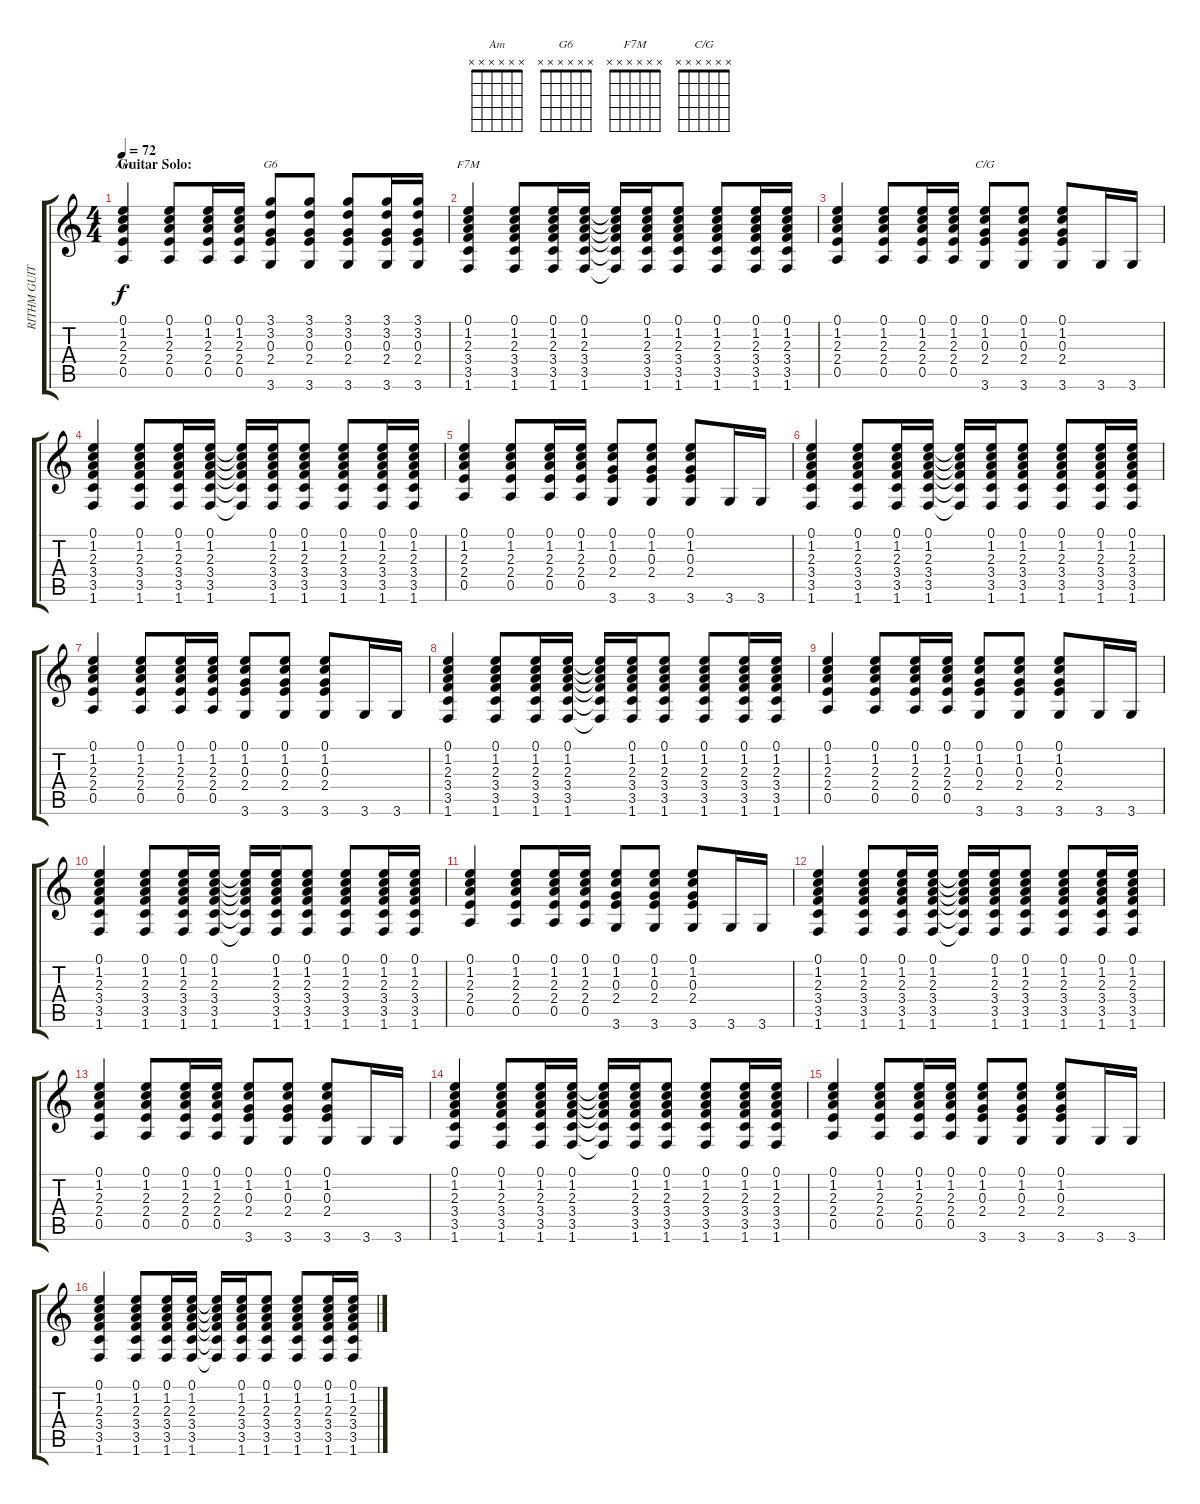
\track ("RITHM GUITAR" "RITHM GUIT") {instrument electricguitarclean}
\staff {score tabs}
\tuning (E4 B3 G3 D3 A2 E2) {hide}
\chord ("Am" x x x x x x)
\chord ("G6" x x x x x x)
\chord ("F7M" x x x x x x)
\chord ("C/G" x x x x x x)
\ts (4 4)
\section ("" "Guitar Solo:")
\tempo 72
\clef g2
\ks c
(0.1 1.2 2.3 2.4 0.5).4{ch "Am" dy f instrument electricguitarclean} (0.1 1.2 2.3 2.4 0.5).8 (0.1 1.2 2.3 2.4 0.5).16 (0.1 1.2 2.3 2.4 0.5).16 (3.1 3.2 0.3 2.4 3.6).8{ch "G6"} (3.1 3.2 0.3 2.4 3.6).8 (3.1 3.2 0.3 2.4 3.6).8 (3.1 3.2 0.3 2.4 3.6).16 (3.1 3.2 0.3 2.4 3.6).16 |
(0.1 1.2 2.3 3.4 3.5 1.6).4{ch "F7M"} (0.1 1.2 2.3 3.4 3.5 1.6).8 (0.1 1.2 2.3 3.4 3.5 1.6).16 (0.1 1.2 2.3 3.4 3.5 1.6).16 (0.1{t} 1.2{t} 2.3{t} 3.4{t} 3.5{t} 1.6{t}).16 (0.1 1.2 2.3 3.4 3.5 1.6).16 (0.1 1.2 2.3 3.4 3.5 1.6).8 (0.1 1.2 2.3 3.4 3.5 1.6).8 (0.1 1.2 2.3 3.4 3.5 1.6).16 (0.1 1.2 2.3 3.4 3.5 1.6).16 |
(0.1 1.2 2.3 2.4 0.5).4 (0.1 1.2 2.3 2.4 0.5).8 (0.1 1.2 2.3 2.4 0.5).16 (0.1 1.2 2.3 2.4 0.5).16 (0.1 1.2 0.3 2.4 3.6).8{ch "C/G"} (0.1 1.2 0.3 2.4 3.6).8 (0.1 1.2 0.3 2.4 3.6).8 3.6.16 3.6.16 |
(0.1 1.2 2.3 3.4 3.5 1.6).4 (0.1 1.2 2.3 3.4 3.5 1.6).8 (0.1 1.2 2.3 3.4 3.5 1.6).16 (0.1 1.2 2.3 3.4 3.5 1.6).16 (0.1{t} 1.2{t} 2.3{t} 3.4{t} 3.5{t} 1.6{t}).16 (0.1 1.2 2.3 3.4 3.5 1.6).16 (0.1 1.2 2.3 3.4 3.5 1.6).8 (0.1 1.2 2.3 3.4 3.5 1.6).8 (0.1 1.2 2.3 3.4 3.5 1.6).16 (0.1 1.2 2.3 3.4 3.5 1.6).16 |
(0.1 1.2 2.3 2.4 0.5).4 (0.1 1.2 2.3 2.4 0.5).8 (0.1 1.2 2.3 2.4 0.5).16 (0.1 1.2 2.3 2.4 0.5).16 (0.1 1.2 0.3 2.4 3.6).8 (0.1 1.2 0.3 2.4 3.6).8 (0.1 1.2 0.3 2.4 3.6).8 3.6.16 3.6.16 |
(0.1 1.2 2.3 3.4 3.5 1.6).4 (0.1 1.2 2.3 3.4 3.5 1.6).8 (0.1 1.2 2.3 3.4 3.5 1.6).16 (0.1 1.2 2.3 3.4 3.5 1.6).16 (0.1{t} 1.2{t} 2.3{t} 3.4{t} 3.5{t} 1.6{t}).16 (0.1 1.2 2.3 3.4 3.5 1.6).16 (0.1 1.2 2.3 3.4 3.5 1.6).8 (0.1 1.2 2.3 3.4 3.5 1.6).8 (0.1 1.2 2.3 3.4 3.5 1.6).16 (0.1 1.2 2.3 3.4 3.5 1.6).16 |
(0.1 1.2 2.3 2.4 0.5).4 (0.1 1.2 2.3 2.4 0.5).8 (0.1 1.2 2.3 2.4 0.5).16 (0.1 1.2 2.3 2.4 0.5).16 (0.1 1.2 0.3 2.4 3.6).8 (0.1 1.2 0.3 2.4 3.6).8 (0.1 1.2 0.3 2.4 3.6).8 3.6.16 3.6.16 |
(0.1 1.2 2.3 3.4 3.5 1.6).4 (0.1 1.2 2.3 3.4 3.5 1.6).8 (0.1 1.2 2.3 3.4 3.5 1.6).16 (0.1 1.2 2.3 3.4 3.5 1.6).16 (0.1{t} 1.2{t} 2.3{t} 3.4{t} 3.5{t} 1.6{t}).16 (0.1 1.2 2.3 3.4 3.5 1.6).16 (0.1 1.2 2.3 3.4 3.5 1.6).8 (0.1 1.2 2.3 3.4 3.5 1.6).8 (0.1 1.2 2.3 3.4 3.5 1.6).16 (0.1 1.2 2.3 3.4 3.5 1.6).16 |
(0.1 1.2 2.3 2.4 0.5).4 (0.1 1.2 2.3 2.4 0.5).8 (0.1 1.2 2.3 2.4 0.5).16 (0.1 1.2 2.3 2.4 0.5).16 (0.1 1.2 0.3 2.4 3.6).8 (0.1 1.2 0.3 2.4 3.6).8 (0.1 1.2 0.3 2.4 3.6).8 3.6.16 3.6.16 |
(0.1 1.2 2.3 3.4 3.5 1.6).4 (0.1 1.2 2.3 3.4 3.5 1.6).8 (0.1 1.2 2.3 3.4 3.5 1.6).16 (0.1 1.2 2.3 3.4 3.5 1.6).16 (0.1{t} 1.2{t} 2.3{t} 3.4{t} 3.5{t} 1.6{t}).16 (0.1 1.2 2.3 3.4 3.5 1.6).16 (0.1 1.2 2.3 3.4 3.5 1.6).8 (0.1 1.2 2.3 3.4 3.5 1.6).8 (0.1 1.2 2.3 3.4 3.5 1.6).16 (0.1 1.2 2.3 3.4 3.5 1.6).16 |
(0.1 1.2 2.3 2.4 0.5).4 (0.1 1.2 2.3 2.4 0.5).8 (0.1 1.2 2.3 2.4 0.5).16 (0.1 1.2 2.3 2.4 0.5).16 (0.1 1.2 0.3 2.4 3.6).8 (0.1 1.2 0.3 2.4 3.6).8 (0.1 1.2 0.3 2.4 3.6).8 3.6.16 3.6.16 |
(0.1 1.2 2.3 3.4 3.5 1.6).4 (0.1 1.2 2.3 3.4 3.5 1.6).8 (0.1 1.2 2.3 3.4 3.5 1.6).16 (0.1 1.2 2.3 3.4 3.5 1.6).16 (0.1{t} 1.2{t} 2.3{t} 3.4{t} 3.5{t} 1.6{t}).16 (0.1 1.2 2.3 3.4 3.5 1.6).16 (0.1 1.2 2.3 3.4 3.5 1.6).8 (0.1 1.2 2.3 3.4 3.5 1.6).8 (0.1 1.2 2.3 3.4 3.5 1.6).16 (0.1 1.2 2.3 3.4 3.5 1.6).16 |
(0.1 1.2 2.3 2.4 0.5).4 (0.1 1.2 2.3 2.4 0.5).8 (0.1 1.2 2.3 2.4 0.5).16 (0.1 1.2 2.3 2.4 0.5).16 (0.1 1.2 0.3 2.4 3.6).8 (0.1 1.2 0.3 2.4 3.6).8 (0.1 1.2 0.3 2.4 3.6).8 3.6.16 3.6.16 |
(0.1 1.2 2.3 3.4 3.5 1.6).4 (0.1 1.2 2.3 3.4 3.5 1.6).8 (0.1 1.2 2.3 3.4 3.5 1.6).16 (0.1 1.2 2.3 3.4 3.5 1.6).16 (0.1{t} 1.2{t} 2.3{t} 3.4{t} 3.5{t} 1.6{t}).16 (0.1 1.2 2.3 3.4 3.5 1.6).16 (0.1 1.2 2.3 3.4 3.5 1.6).8 (0.1 1.2 2.3 3.4 3.5 1.6).8 (0.1 1.2 2.3 3.4 3.5 1.6).16 (0.1 1.2 2.3 3.4 3.5 1.6).16 |
(0.1 1.2 2.3 2.4 0.5).4 (0.1 1.2 2.3 2.4 0.5).8 (0.1 1.2 2.3 2.4 0.5).16 (0.1 1.2 2.3 2.4 0.5).16 (0.1 1.2 0.3 2.4 3.6).8 (0.1 1.2 0.3 2.4 3.6).8 (0.1 1.2 0.3 2.4 3.6).8 3.6.16 3.6.16 |
(0.1 1.2 2.3 3.4 3.5 1.6).4 (0.1 1.2 2.3 3.4 3.5 1.6).8 (0.1 1.2 2.3 3.4 3.5 1.6).16 (0.1 1.2 2.3 3.4 3.5 1.6).16 (0.1{t} 1.2{t} 2.3{t} 3.4{t} 3.5{t} 1.6{t}).16 (0.1 1.2 2.3 3.4 3.5 1.6).16 (0.1 1.2 2.3 3.4 3.5 1.6).8 (0.1 1.2 2.3 3.4 3.5 1.6).8 (0.1 1.2 2.3 3.4 3.5 1.6).16 (0.1 1.2 2.3 3.4 3.5 1.6).16
